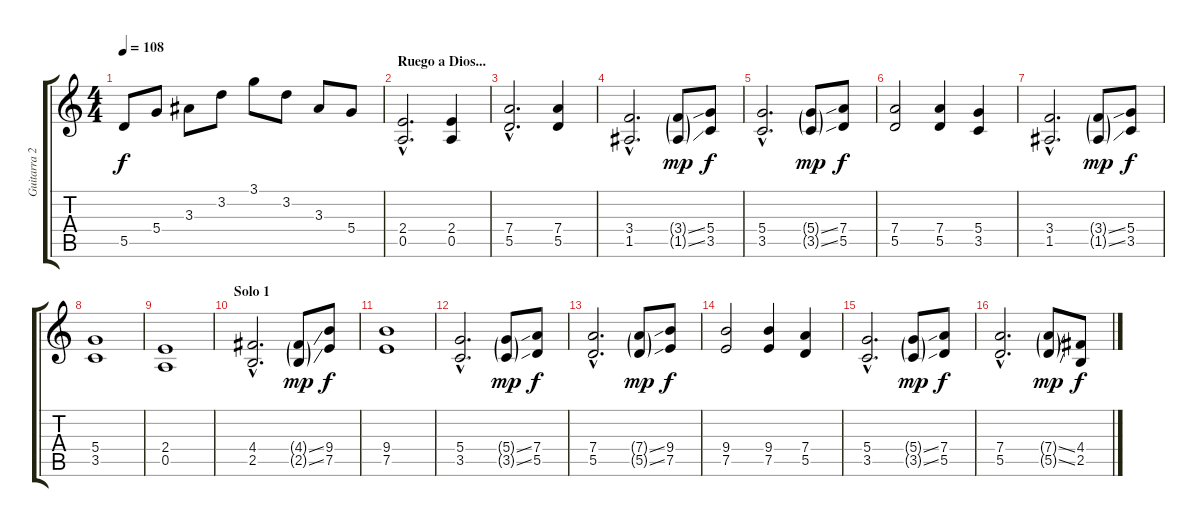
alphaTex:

\track ("Guitarra 2" "Guitarra 2") {instrument acousticguitarsteel}
\staff {score tabs}
\tuning (E4 B3 G3 D3 A2 E2) {hide}
\ts (4 4)
\tempo 108
\clef g2
\ks c
5.5.8{dy f} 5.4.8 3.3.8 3.2.8 3.1.8 3.2.8 3.3.8 5.4.8 |
\section ("" "Ruego a Dios...")
(2.4{hac} 0.5{hac}).2{d instrument overdrivenguitar} (2.4 0.5).4 |
(7.4{hac} 5.5{hac}).2{d} (7.4 5.5).4 |
(3.4{hac} 1.5{hac}).2{d} (3.4{ss g} 1.5{ss g}).8{dy mp} (5.4 3.5).8{dy f} |
(5.4{hac} 3.5{hac}).2{d} (5.4{ss g} 3.5{ss g}).8{dy mp} (7.4 5.5).8{dy f} |
(7.4 5.5).2 (7.4 5.5).4 (5.4 3.5).4 |
(3.4{hac} 1.5{hac}).2{d} (3.4{ss g} 1.5{ss g}).8{dy mp} (5.4 3.5).8{dy f} |
(5.4 3.5).1 |
(2.4 0.5).1 |
\section ("" "Solo 1")
(4.4{hac} 2.5{hac}).2{d} (4.4{ss g} 2.5{ss g}).8{dy mp} (9.4 7.5).8{dy f} |
(9.4 7.5).1 |
(5.4{hac} 3.5{hac}).2{d} (5.4{ss g} 3.5{ss g}).8{dy mp} (7.4 5.5).8{dy f} |
(7.4{hac} 5.5{hac}).2{d} (7.4{ss g} 5.5{ss g}).8{dy mp} (9.4 7.5).8{dy f} |
(9.4 7.5).2 (9.4 7.5).4 (7.4 5.5).4 |
(5.4{hac} 3.5{hac}).2{d} (5.4{ss g} 3.5{ss g}).8{dy mp} (7.4 5.5).8{dy f} |
(7.4{hac} 5.5{hac}).2{d} (7.4{ss g} 5.5{ss g}).8{dy mp} (4.4 2.5).8{dy f}
